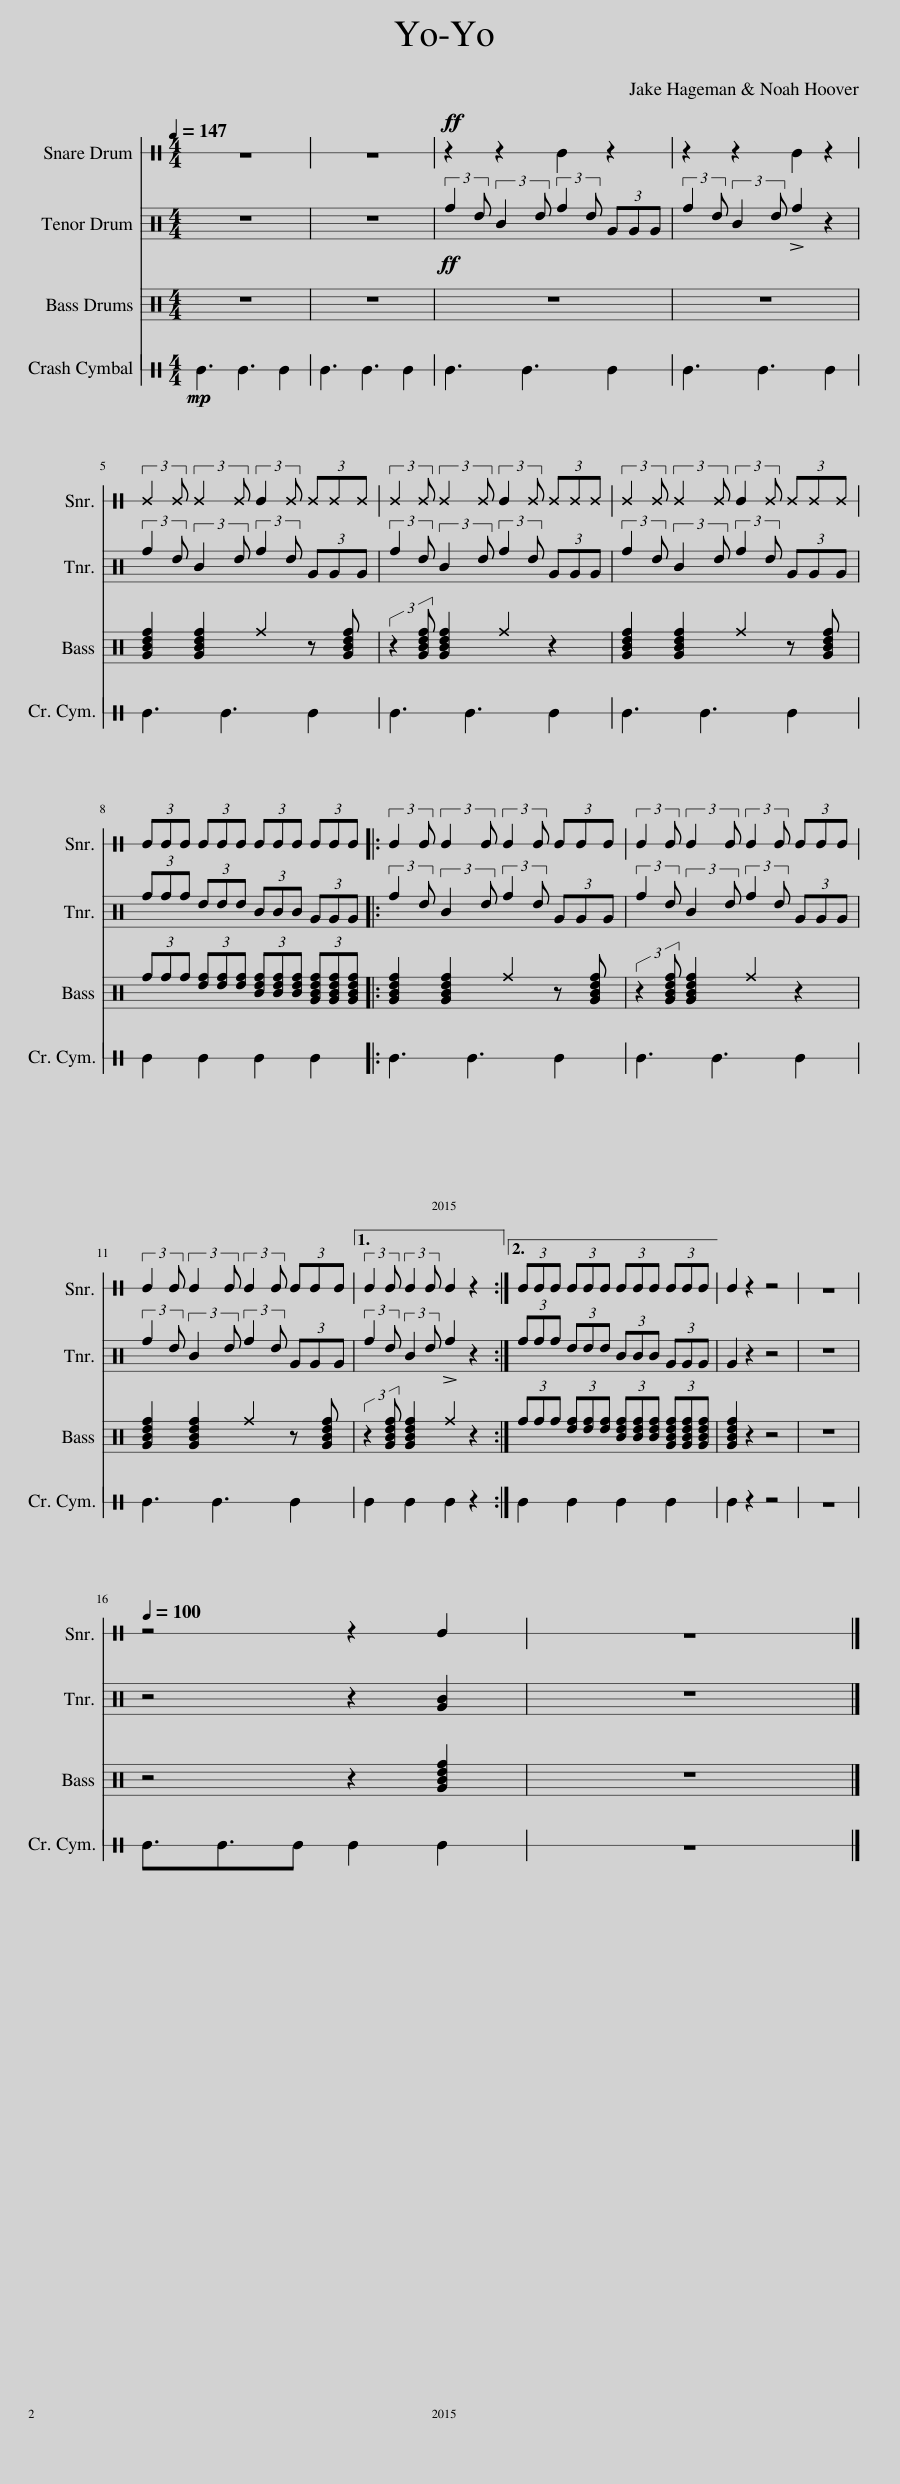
X:1
%%score 1 2 3 4
L:1/8
Q:1/4=147
M:4/4
I:linebreak $
K:C
V:1 perc stafflines=1
K:none
V:2 perc
K:none
V:3 perc
K:none
V:4 perc stafflines=1
K:none
V:1
 z8 | z8 |!ff! z2 z2 E2 z2 | z2 z2 E2 z2 |$ (3:2:2^E2 ^E (3:2:2^E2 ^E (3:2:2E2 ^E (3^E^E^E | %5
 (3:2:2^E2 ^E (3:2:2^E2 ^E (3:2:2E2 ^E (3^E^E^E | (3:2:2^E2 ^E (3:2:2^E2 ^E (3:2:2E2 ^E (3^E^E^E |$ (3EEE (3EEE (3EEE (3EEE |: (3:2:2E2 E (3:2:2E2 E (3:2:2E2 E (3EEE | (3:2:2E2 E (3:2:2E2 E (3:2:2E2 E (3EEE |$ %10
 (3:2:2E2 E (3:2:2E2 E (3:2:2E2 E (3EEE |1 (3:2:2E2 E (3:2:2E2 E E2 z2 :|2 (3EEE (3EEE (3EEE (3EEE || E2 z2 z4 | z8 |$ %15
[Q:1/4=100] z4 z2 E2 | z8 |] %17
V:2
 z8 | z8 |!ff! (3:2:2f2 d (3:2:2B2 d (3:2:2f2 d (3GGG | (3:2:2f2 d (3:2:2B2 d !>!f2 z2 |$ (3:2:2f2 d (3:2:2B2 d (3:2:2f2 d (3GGG | %5
 (3:2:2f2 d (3:2:2B2 d (3:2:2f2 d (3GGG | (3:2:2f2 d (3:2:2B2 d (3:2:2f2 d (3GGG |$ (3fff (3ddd (3BBB (3GGG |: (3:2:2f2 d (3:2:2B2 d (3:2:2f2 d (3GGG | (3:2:2f2 d (3:2:2B2 d (3:2:2f2 d (3GGG |$ %10
 (3:2:2f2 d (3:2:2B2 d (3:2:2f2 d (3GGG |1 (3:2:2f2 d (3:2:2B2 d !>!f2 z2 :|2 (3fff (3ddd (3BBB (3GGG || G2 z2 z4 | z8 |$ %15
 z4 z2 [GB]2 | z8 |] %17
V:3
 z8 | z8 | z8 | z8 |$ [GBdf]2 [GBdf]2 ^f2 z [GBdf] | %5
 (3:2:2z2 [GBdf] [GBdf]2 ^f2 z2 | [GBdf]2 [GBdf]2 ^f2 z [GBdf] |$ (3fff (3[df][df][df] (3[Bdf][Bdf][Bdf] (3[GBdf][GBdf][GBdf] |: [GBdf]2 [GBdf]2 ^f2 z [GBdf] | (3:2:2z2 [GBdf] [GBdf]2 ^f2 z2 |$ %10
 [GBdf]2 [GBdf]2 ^f2 z [GBdf] |1 (3:2:2z2 [GBdf] [GBdf]2 ^f2 z2 :|2 (3fff (3[df][df][df] (3[Bdf][Bdf][Bdf] (3[GBdf][GBdf][GBdf] || [GBdf]2 z2 z4 | z8 |$ %15
 z4 z2 [GBdf]2 | z8 |] %17
V:4
!mp! E3 E3 E2 | E3 E3 E2 | E3 E3 E2 | E3 E3 E2 |$ E3 E3 E2 | %5
 E3 E3 E2 | E3 E3 E2 |$ E2 E2 E2 E2 |: E3 E3 E2 | E3 E3 E2 |$ %10
 E3 E3 E2 |1 E2 E2 E2 z2 :|2 E2 E2 E2 E2 || E2 z2 z4 | z8 |$ %15
 E3/2E3/2E E2 E2 | z8 |] %17
